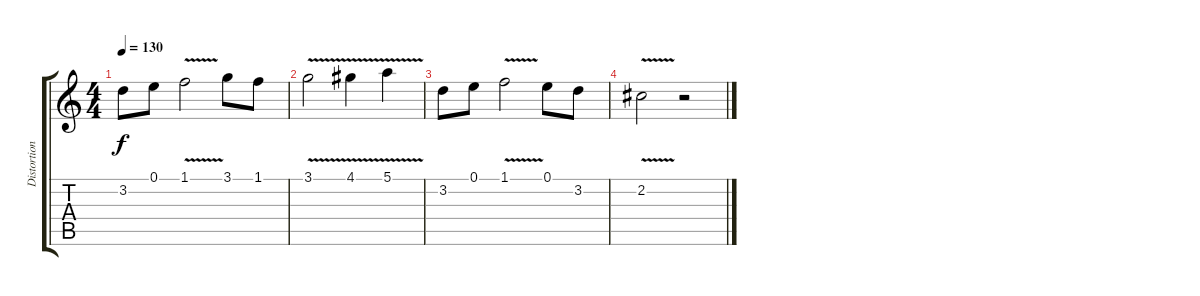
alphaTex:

\track ("Distortion Guitar" "Distortion") {instrument distortionguitar}
\staff {score tabs}
\tuning (E4 B3 G3 D3 A2 E2) {hide}
\ts (4 4)
\tempo 130
\clef g2
\ks c
3.2.8{dy f} 0.1.8 1.1{v}.2 3.1.8 1.1.8 |
3.1{v}.2 4.1{v}.4 5.1{v}.4 |
3.2.8 0.1.8 1.1{v}.2 0.1.8 3.2.8 |
2.2{v}.2 r.2
